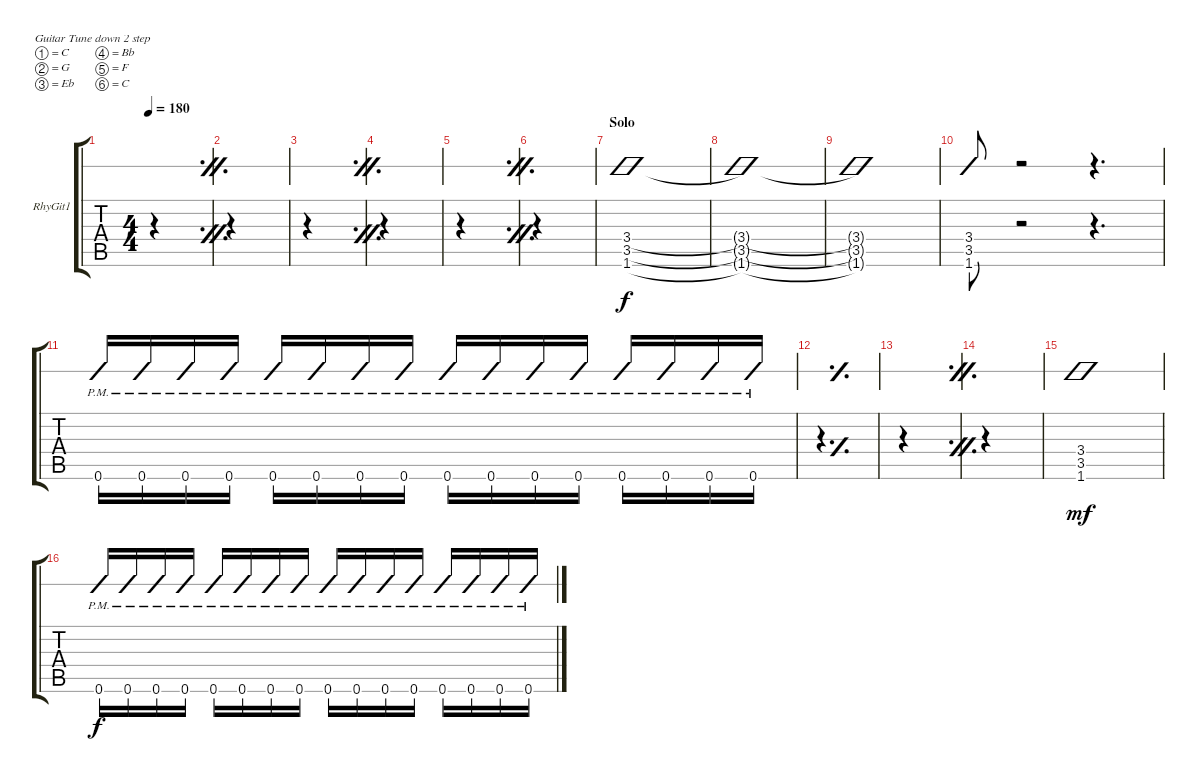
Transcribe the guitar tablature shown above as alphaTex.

\defaultSystemsLayout 4
\bracketExtendMode groupsimilarinstruments
\firstSystemTrackNameOrientation horizontal
\otherSystemsTrackNameOrientation horizontal
\track ("Electric Guitar" "RhyGit1") {instrument distortionguitar}
\staff {tabs slash}
\tuning (C4 G3 Eb3 Bb2 F2 C2)
\ts (4 4)
\tempo 180
\clef g2
\simile firstofdouble
\ks c
|
\simile secondofdouble
|
\simile firstofdouble
|
\simile secondofdouble
|
\simile firstofdouble
|
\simile secondofdouble
|
\section ("" "Solo")
(1.6 3.5 3.4).1 |
(1.6{t} 3.5{t} 3.4{t}).1 |
(1.6{t} 3.5{t} 3.4{t}).1 |
(1.6 3.5 3.4).8 r.2 r.4{d} |
0.6{pm}.16 0.6{pm}.16 0.6{pm}.16 0.6{pm}.16 0.6{pm}.16 0.6{pm}.16 0.6{pm}.16 0.6{pm}.16 0.6{pm}.16 0.6{pm}.16 0.6{pm}.16 0.6{pm}.16 0.6{pm}.16 0.6{pm}.16 0.6{pm}.16 0.6{pm}.16 |
\simile simple
|
\simile firstofdouble
|
\simile secondofdouble
|
\simile none
(1.6 3.5 3.4).1{dy mf} |
0.6{pm}.16{dy f} 0.6{pm}.16 0.6{pm}.16 0.6{pm}.16 0.6{pm}.16 0.6{pm}.16 0.6{pm}.16 0.6{pm}.16 0.6{pm}.16 0.6{pm}.16 0.6{pm}.16 0.6{pm}.16 0.6{pm}.16 0.6{pm}.16 0.6{pm}.16 0.6{pm}.16
